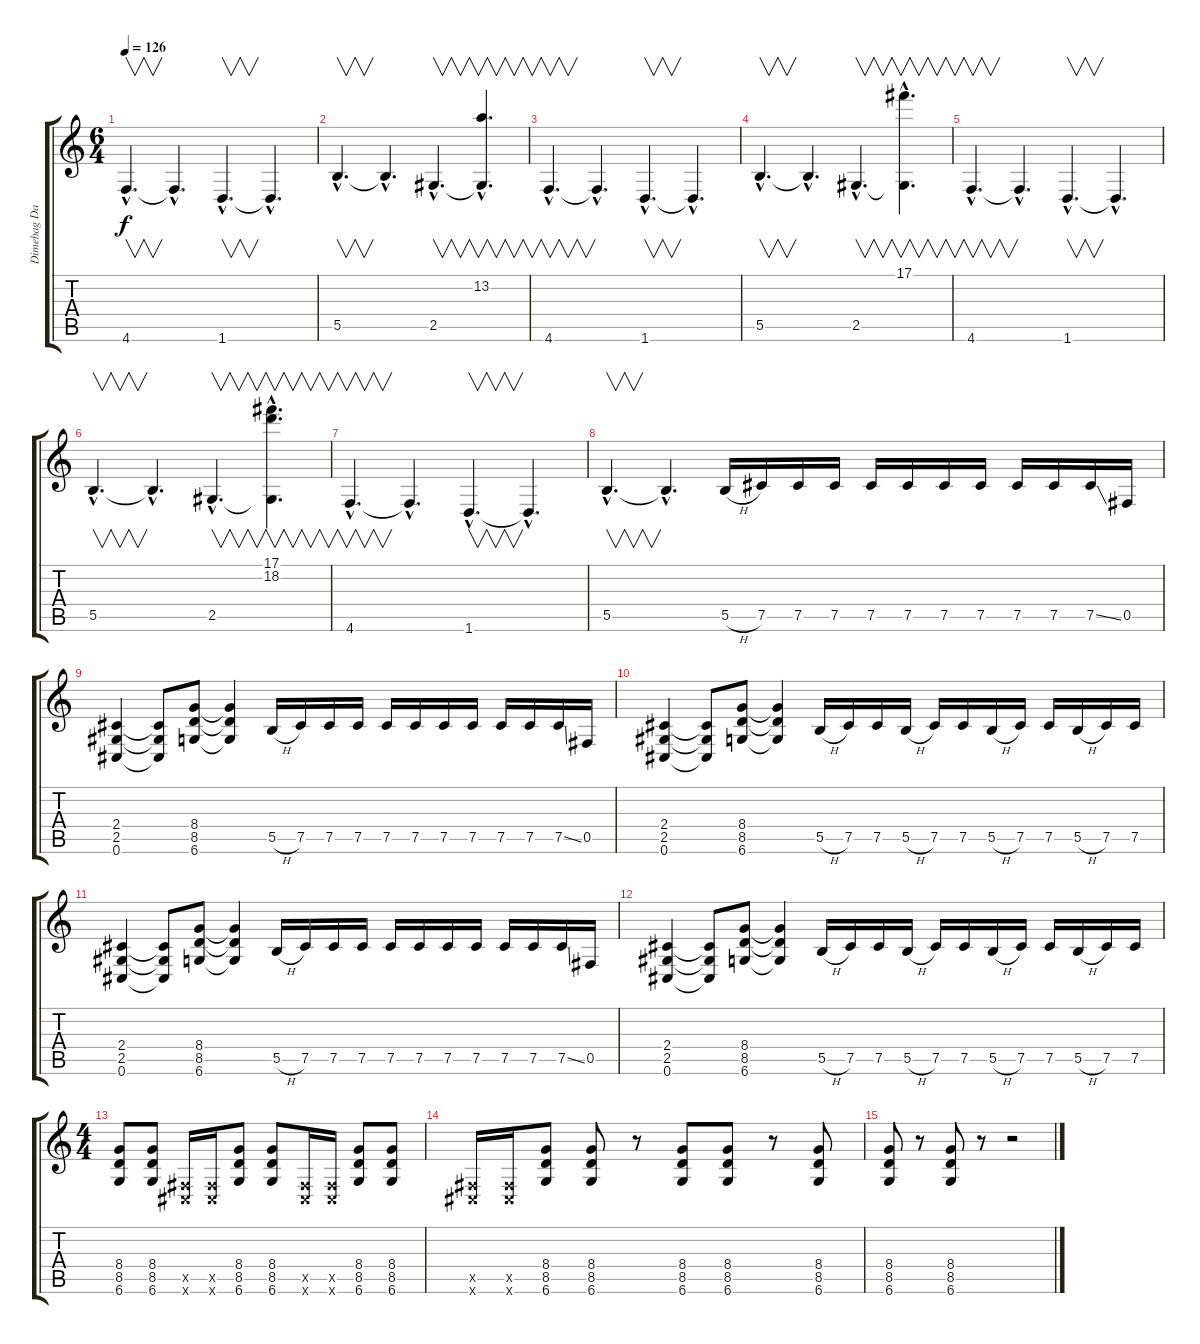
\track ("Dimebag Darrel" "Dimebag Da") {instrument distortionguitar}
\staff {score tabs}
\tuning (Db4 Ab3 E3 B2 Gb2 Db2) {hide}
\ts (6 4)
\tempo 126
\clef g2
\ks c
4.6{hac}.4{v d dy f} 4.6{hac t}.4{d} 1.6{hac}.4{v d} 1.6{hac t}.4{d} |
5.5{hac}.4{v d} 5.5{hac t}.4{d} 2.5{hac}.4{v d} (13.2{hac} 2.5{hac t}).4{v d} |
4.6{hac}.4{v d} 4.6{hac t}.4{d} 1.6{hac}.4{v d} 1.6{hac t}.4{d} |
5.5{hac}.4{v d} 5.5{hac t}.4{d} 2.5{hac}.4{v d} (17.1{hac} 2.5{hac t}).4{v d} |
4.6{hac}.4{v d} 4.6{hac t}.4{d} 1.6{hac}.4{v d} 1.6{hac t}.4{d} |
5.5{hac}.4{v d} 5.5{hac t}.4{d} 2.5{hac}.4{v d} (17.1{hac} 18.2{hac} 2.5{hac t}).4{v d} |
4.6{hac}.4{v d} 4.6{hac t}.4{d} 1.6{hac}.4{v d} 1.6{hac t}.4{d} |
5.5{hac}.4{v d} 5.5{hac t}.4{d} 5.5{h}.16 7.5.16 7.5.16 7.5.16 7.5.16 7.5.16 7.5.16 7.5.16 7.5.16 7.5.16 7.5{ss}.16 0.5.16 |
(2.4 2.5 0.6).4 (2.4{t} 2.5{t} 0.6{t}).8 (8.4 8.5 6.6).8 (8.4{t} 8.5{t} 6.6{t}).4 5.5{h}.16 7.5.16 7.5.16 7.5.16 7.5.16 7.5.16 7.5.16 7.5.16 7.5.16 7.5.16 7.5{ss}.16 0.5.16 |
(2.4 2.5 0.6).4 (2.4{t} 2.5{t} 0.6{t}).8 (8.4 8.5 6.6).8 (8.4{t} 8.5{t} 6.6{t}).4 5.5{h}.16 7.5.16 7.5.16 5.5{h}.16 7.5.16 7.5.16 5.5{h}.16 7.5.16 7.5.16 5.5{h}.16 7.5.16 7.5.16 |
(2.4 2.5 0.6).4 (2.4{t} 2.5{t} 0.6{t}).8 (8.4 8.5 6.6).8 (8.4{t} 8.5{t} 6.6{t}).4 5.5{h}.16 7.5.16 7.5.16 7.5.16 7.5.16 7.5.16 7.5.16 7.5.16 7.5.16 7.5.16 7.5{ss}.16 0.5.16 |
(2.4 2.5 0.6).4 (2.4{t} 2.5{t} 0.6{t}).8 (8.4 8.5 6.6).8 (8.4{t} 8.5{t} 6.6{t}).4 5.5{h}.16 7.5.16 7.5.16 5.5{h}.16 7.5.16 7.5.16 5.5{h}.16 7.5.16 7.5.16 5.5{h}.16 7.5.16 7.5.16 |
\ts (4 4)
(8.4 8.5 6.6).8 (8.4 8.5 6.6).8 (0.5{x} 0.6{x}).16 (0.5{x} 0.6{x}).16 (8.4 8.5 6.6).8 (8.4 8.5 6.6).8 (0.5{x} 0.6{x}).16 (0.5{x} 0.6{x}).16 (8.4 8.5 6.6).8 (8.4 8.5 6.6).8 |
(0.5{x} 0.6{x}).16 (0.5{x} 0.6{x}).16 (8.4 8.5 6.6).8 (8.4 8.5 6.6).8 r.8 (8.4 8.5 6.6).8 (8.4 8.5 6.6).8 r.8 (8.4 8.5 6.6).8 |
(8.4 8.5 6.6).8 r.8 (8.4 8.5 6.6).8 r.8 r.2
